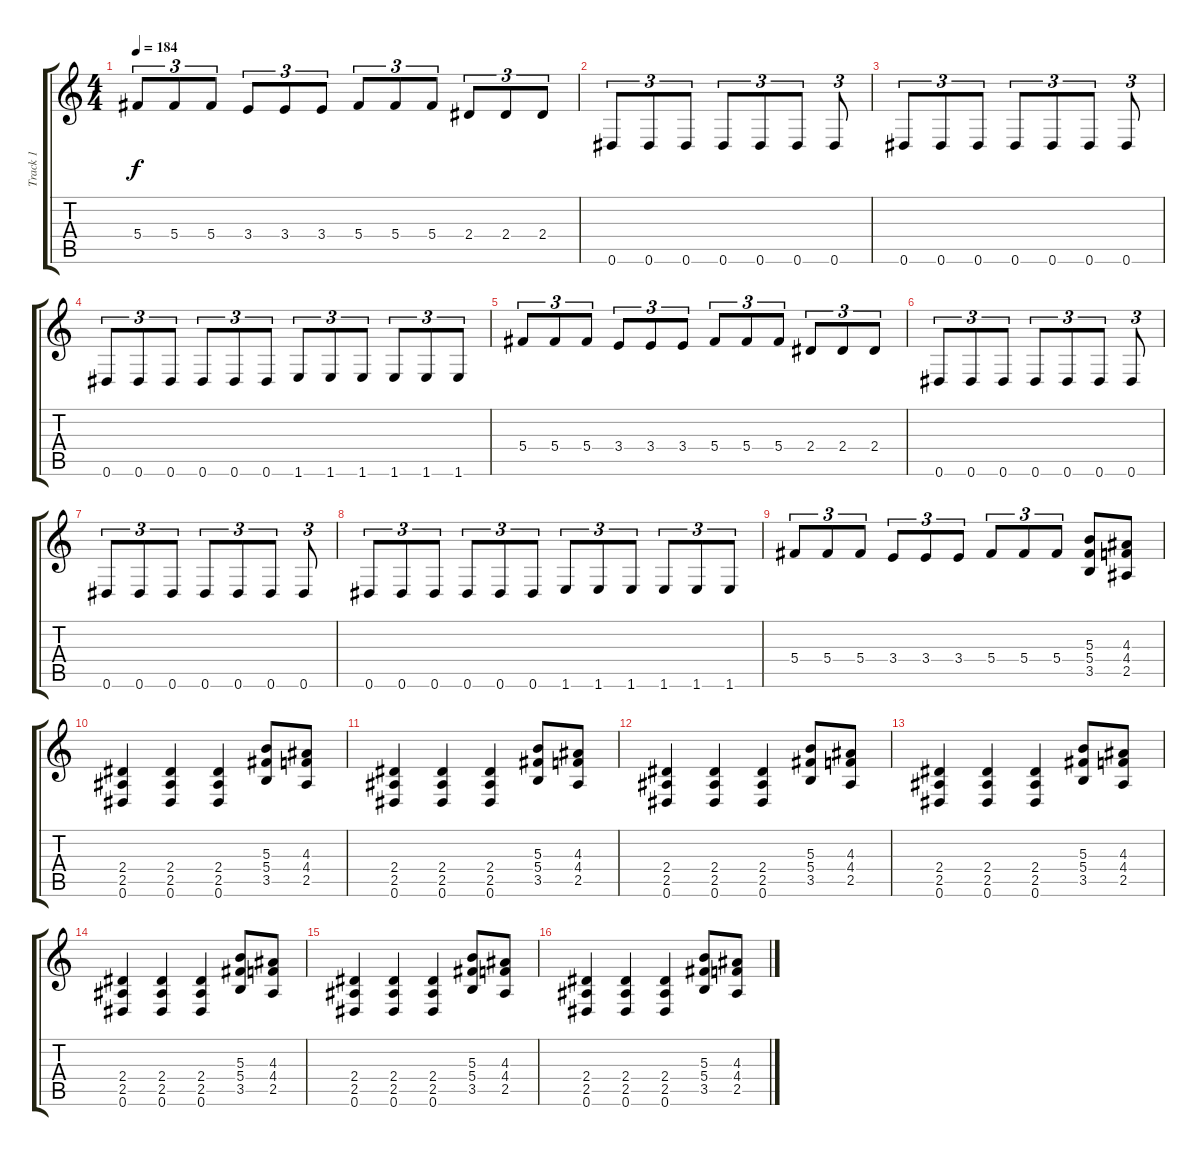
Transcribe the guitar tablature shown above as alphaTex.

\track ("Track 1" "Track 1") {instrument overdrivenguitar}
\staff {score tabs}
\tuning (Eb4 Bb3 Gb3 Db3 Ab2 Eb2) {hide}
\ts (4 4)
\tempo 184
\clef g2
\ks c
5.4.8{tu (3 2) dy f} 5.4.8{tu (3 2)} 5.4.8{tu (3 2)} 3.4.8{tu (3 2)} 3.4.8{tu (3 2)} 3.4.8{tu (3 2)} 5.4.8{tu (3 2)} 5.4.8{tu (3 2)} 5.4.8{tu (3 2)} 2.4.8{tu (3 2)} 2.4.8{tu (3 2)} 2.4.8{tu (3 2)} |
0.6.8{tu (3 2)} 0.6.8{tu (3 2)} 0.6.8{tu (3 2)} 0.6.8{tu (3 2)} 0.6.8{tu (3 2)} 0.6.8{tu (3 2)} 0.6.8{tu (3 2)} |
0.6.8{tu (3 2)} 0.6.8{tu (3 2)} 0.6.8{tu (3 2)} 0.6.8{tu (3 2)} 0.6.8{tu (3 2)} 0.6.8{tu (3 2)} 0.6.8{tu (3 2)} |
0.6.8{tu (3 2)} 0.6.8{tu (3 2)} 0.6.8{tu (3 2)} 0.6.8{tu (3 2)} 0.6.8{tu (3 2)} 0.6.8{tu (3 2)} 1.6.8{tu (3 2)} 1.6.8{tu (3 2)} 1.6.8{tu (3 2)} 1.6.8{tu (3 2)} 1.6.8{tu (3 2)} 1.6.8{tu (3 2)} |
5.4.8{tu (3 2)} 5.4.8{tu (3 2)} 5.4.8{tu (3 2)} 3.4.8{tu (3 2)} 3.4.8{tu (3 2)} 3.4.8{tu (3 2)} 5.4.8{tu (3 2)} 5.4.8{tu (3 2)} 5.4.8{tu (3 2)} 2.4.8{tu (3 2)} 2.4.8{tu (3 2)} 2.4.8{tu (3 2)} |
0.6.8{tu (3 2)} 0.6.8{tu (3 2)} 0.6.8{tu (3 2)} 0.6.8{tu (3 2)} 0.6.8{tu (3 2)} 0.6.8{tu (3 2)} 0.6.8{tu (3 2)} |
0.6.8{tu (3 2)} 0.6.8{tu (3 2)} 0.6.8{tu (3 2)} 0.6.8{tu (3 2)} 0.6.8{tu (3 2)} 0.6.8{tu (3 2)} 0.6.8{tu (3 2)} |
0.6.8{tu (3 2)} 0.6.8{tu (3 2)} 0.6.8{tu (3 2)} 0.6.8{tu (3 2)} 0.6.8{tu (3 2)} 0.6.8{tu (3 2)} 1.6.8{tu (3 2)} 1.6.8{tu (3 2)} 1.6.8{tu (3 2)} 1.6.8{tu (3 2)} 1.6.8{tu (3 2)} 1.6.8{tu (3 2)} |
5.4.8{tu (3 2)} 5.4.8{tu (3 2)} 5.4.8{tu (3 2)} 3.4.8{tu (3 2)} 3.4.8{tu (3 2)} 3.4.8{tu (3 2)} 5.4.8{tu (3 2)} 5.4.8{tu (3 2)} 5.4.8{tu (3 2)} (5.3 5.4 3.5).8 (4.3 4.4 2.5).8 |
(2.4 2.5 0.6).4 (2.4 2.5 0.6).4 (2.4 2.5 0.6).4 (5.3 5.4 3.5).8 (4.3 4.4 2.5).8 |
(2.4 2.5 0.6).4 (2.4 2.5 0.6).4 (2.4 2.5 0.6).4 (5.3 5.4 3.5).8 (4.3 4.4 2.5).8 |
(2.4 2.5 0.6).4 (2.4 2.5 0.6).4 (2.4 2.5 0.6).4 (5.3 5.4 3.5).8 (4.3 4.4 2.5).8 |
(2.4 2.5 0.6).4 (2.4 2.5 0.6).4 (2.4 2.5 0.6).4 (5.3 5.4 3.5).8 (4.3 4.4 2.5).8 |
(2.4 2.5 0.6).4 (2.4 2.5 0.6).4 (2.4 2.5 0.6).4 (5.3 5.4 3.5).8 (4.3 4.4 2.5).8 |
(2.4 2.5 0.6).4 (2.4 2.5 0.6).4 (2.4 2.5 0.6).4 (5.3 5.4 3.5).8 (4.3 4.4 2.5).8 |
(2.4 2.5 0.6).4 (2.4 2.5 0.6).4 (2.4 2.5 0.6).4 (5.3 5.4 3.5).8 (4.3 4.4 2.5).8
